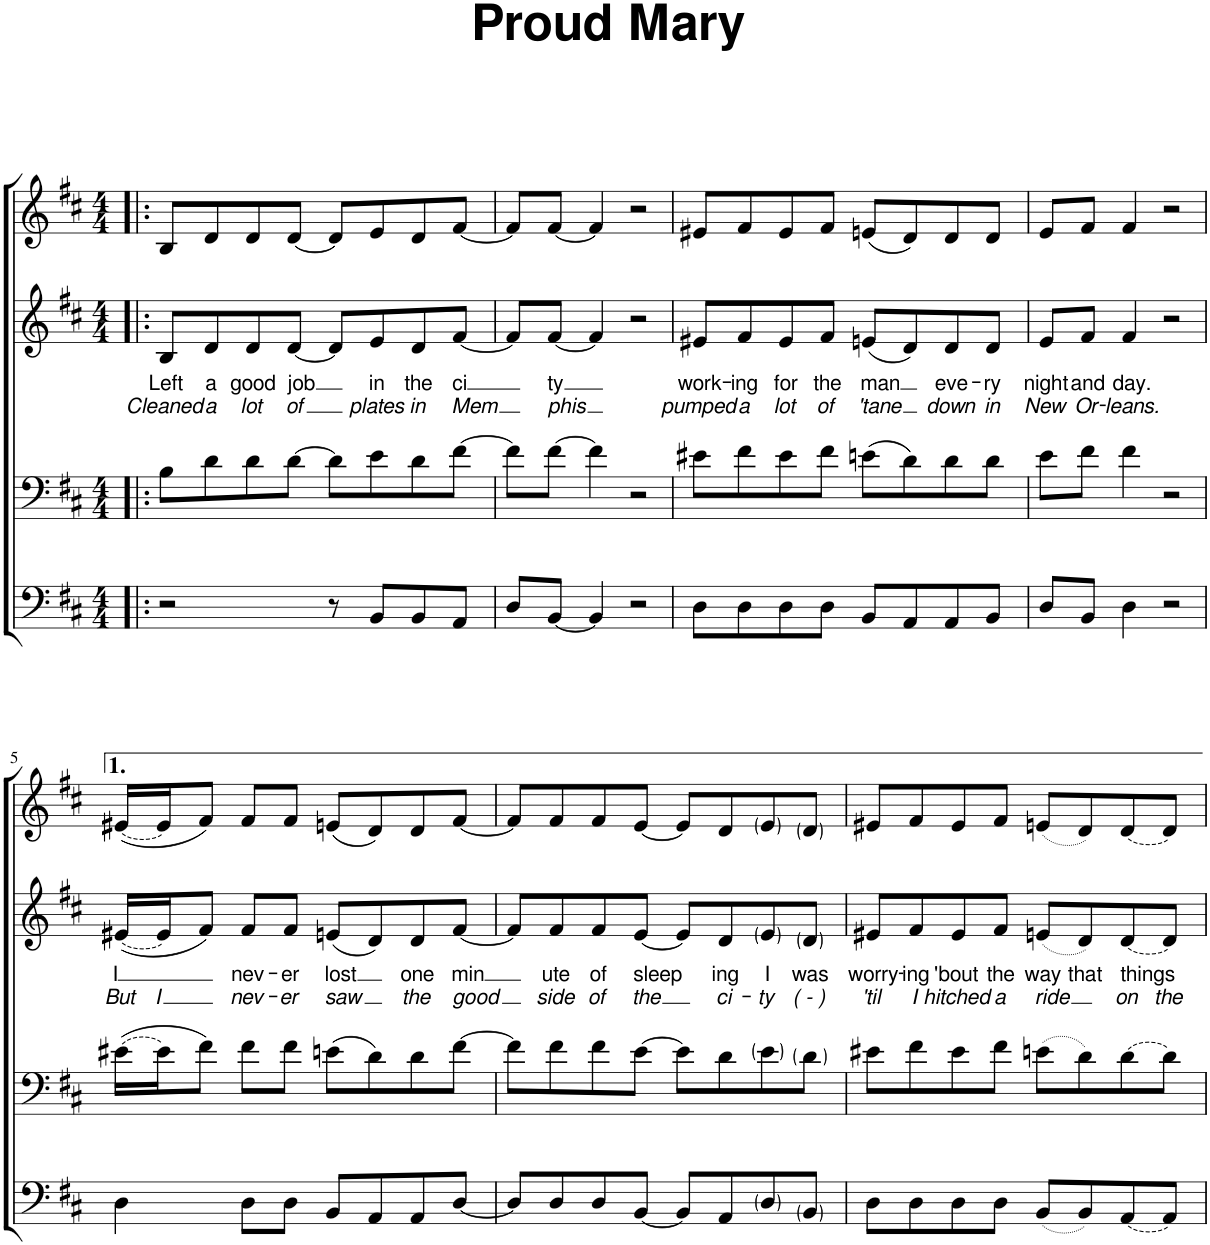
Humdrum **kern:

**kern	**kern	**kern	**text	**text	**kern
*part4	*part3	*part2	*part2	*part2	*part1
*staff4	*staff3	*staff2	*staff2	*staff2	*staff1
*I"Baß	*I"Tenor	*I"Alt	*	*	*I"Sopran
*clefF4	*clefF4	*clefG2	*	*	*clefG2
*k[f#c#]	*k[f#c#]	*k[f#c#]	*	*	*k[f#c#]
*M4/4	*M4/4	*M4/4	*	*	*M4/4
=1!|:	=1!|:	=1!|:	=1!|:	=1!|:	=1!|:
!	!	!	!LO:LY:b	!LO:LY:b	!
2r	8B\L	8B/L	Left	Cleaned	8B/L
!	!	!	!LO:LY:b	!LO:LY:b	!
.	8d\	8d/	a	a	8d/
!	!	!	!LO:LY:b	!LO:LY:b	!
.	8d\	8d/	good	lot	8d/
!	!	!	!LO:LY:b	!LO:LY:b	!
.	[8d\J	[8d/J	job	of	[8d/J
8r	8d\L]	8d/L]	.	.	8d/L]
!	!	!	!LO:LY:b	!LO:LY:b	!
8BB/L	8e\	8e/	in	plates	8e/
!	!	!	!LO:LY:b	!LO:LY:b	!
8BB/	8d\	8d/	the	in	8d/
!	!	!	!LO:LY:b	!LO:LY:b	!
8AA/J	[8f#\J	[8f#/J	ci	Mem	[8f#/J
=2	=2	=2	=2	=2	=2
8D/L	8f#\L]	8f#/L]	.	.	8f#/L]
!	!	!	!LO:LY:b	!LO:LY:b	!
[8BB/J	[8f#\J	[8f#/J	ty	phis	[8f#/J
4BB/]	4f#\]	4f#/]	.	.	4f#/]
2r	2r	2r	.	.	2r
=3	=3	=3	=3	=3	=3
!	!	!	!LO:LY:b	!LO:LY:b	!
8D\L	8e#X\L	8e#X/L	work-	pumped	8e#X/L
!	!	!	!LO:LY:b	!LO:LY:b	!
8D\	8f#\	8f#/	-ing	a	8f#/
!	!	!	!LO:LY:b	!LO:LY:b	!
8D\	8e#\	8e#/	for	lot	8e#/
!	!	!	!LO:LY:b	!LO:LY:b	!
8D\J	8f#\J	8f#/J	the	of	8f#/J
!	!	!	!LO:LY:b	!LO:LY:b	!
8BB/L	(8en\L	(8en/L	man	'tane	(8en/L
8AA/	8d\)	8d/)	.	.	8d/)
!	!	!	!LO:LY:b	!LO:LY:b	!
8AA/	8d\	8d/	eve-	down	8d/
!	!	!	!LO:LY:b	!LO:LY:b	!
8BB/J	8d\J	8d/J	-ry	in	8d/J
=4	=4	=4	=4	=4	=4
!	!	!	!LO:LY:b	!LO:LY:b	!
8D/L	8e\L	8e/L	night	New	8e/L
!	!	!	!LO:LY:b	!LO:LY:b	!
8BB/J	8f#\J	8f#/J	and	Or-	8f#/J
!	!	!	!LO:LY:b	!LO:LY:b	!
4D\	4f#\	4f#/	day.	-leans.	4f#/
2r	2r	2r	.	.	2r
!!LO:LB:g=z
=5	=5	=5	=5	=5	=5
!	!LO:T:dash	!LO:T:dash	!LO:LY:b	!LO:LY:b	!LO:T:dash
4D\	([16e#X\LL	([16e#X/LL	I	But	([16e#X/LL
!	!	!	!	!LO:LY:b	!
.	16e#\J]	16e#/J]	.	I	16e#/J]
.	8f#\J)	8f#/J)	.	.	8f#/J)
!	!	!	!LO:LY:b	!LO:LY:b	!
8D\L	8f#\L	8f#/L	nev-	nev-	8f#/L
!	!	!	!LO:LY:b	!LO:LY:b	!
8D\J	8f#\J	8f#/J	-er	-er	8f#/J
!	!	!	!LO:LY:b	!LO:LY:b	!
8BB/L	(8en\L	(8en/L	lost	saw	(8en/L
8AA/	8d\)	8d/)	.	.	8d/)
!	!	!	!LO:LY:b	!LO:LY:b	!
8AA/	8d\	8d/	one	the	8d/
!	!	!	!LO:LY:b	!LO:LY:b	!
[8D/J	[8f#\J	[8f#/J	min	good	[8f#/J
=6	=6	=6	=6	=6	=6
8D/L]	8f#\L]	8f#/L]	.	.	8f#/L]
!	!	!	!LO:LY:b	!LO:LY:b	!
8D/	8f#\	8f#/	ute	side	8f#/
!	!	!	!LO:LY:b	!LO:LY:b	!
8D/	8f#\	8f#/	of	of	8f#/
!	!	!	!LO:LY:b	!LO:LY:b	!
[8BB/J	[8e\J	[8e/J	sleep	the	[8e/J
8BB/L]	8e\L]	8e/L]	.	.	8e/L]
!	!	!	!LO:LY:b	!LO:LY:b	!
8AA/	8d\	8d/	ing	ci-	8d/
!	!	!	!LO:LY:b	!LO:LY:b	!
8D/	8e\	8e/	I	-ty	8e/
!	!	!	!LO:LY:b	!LO:LY:b	!
8BB/J	8d\J	8d/J	was	( - )	8d/J
=7	=7	=7	=7	=7	=7
!	!	!	!LO:LY:b	!LO:LY:b	!
8D\L	8e#X\L	8e#X/L	worry-	'til	8e#X/L
!	!	!	!LO:LY:b	!LO:LY:b	!
8D\	8f#\	8f#/	-ing	I	8f#/
!	!	!	!LO:LY:b	!LO:LY:b	!
8D\	8e#\	8e#/	'bout	hitched	8e#/
!	!	!	!LO:LY:b	!LO:LY:b	!
8D\J	8f#\J	8f#/J	the	a	8f#/J
!	!	!	!LO:LY:b	!LO:LY:b	!
(8BB/L	(8en\L	(8en/L	way	ride	(8en/L
!	!	!	!LO:LY:b	!	!
8BB/)	8d\)	8d/)	that	.	8d/)
!LO:T:dash	!LO:T:dash	!LO:T:dash	!LO:LY:b	!LO:LY:b	!LO:T:dash
[8AA/	[8d\	[8d/	things	on	[8d/
!	!	!	!	!LO:LY:b	!
8AA/J]	8d\J]	8d/J]	.	the	8d/J]
=	=	=	=	=	=
*-	*-	*-	*-	*-	*-
